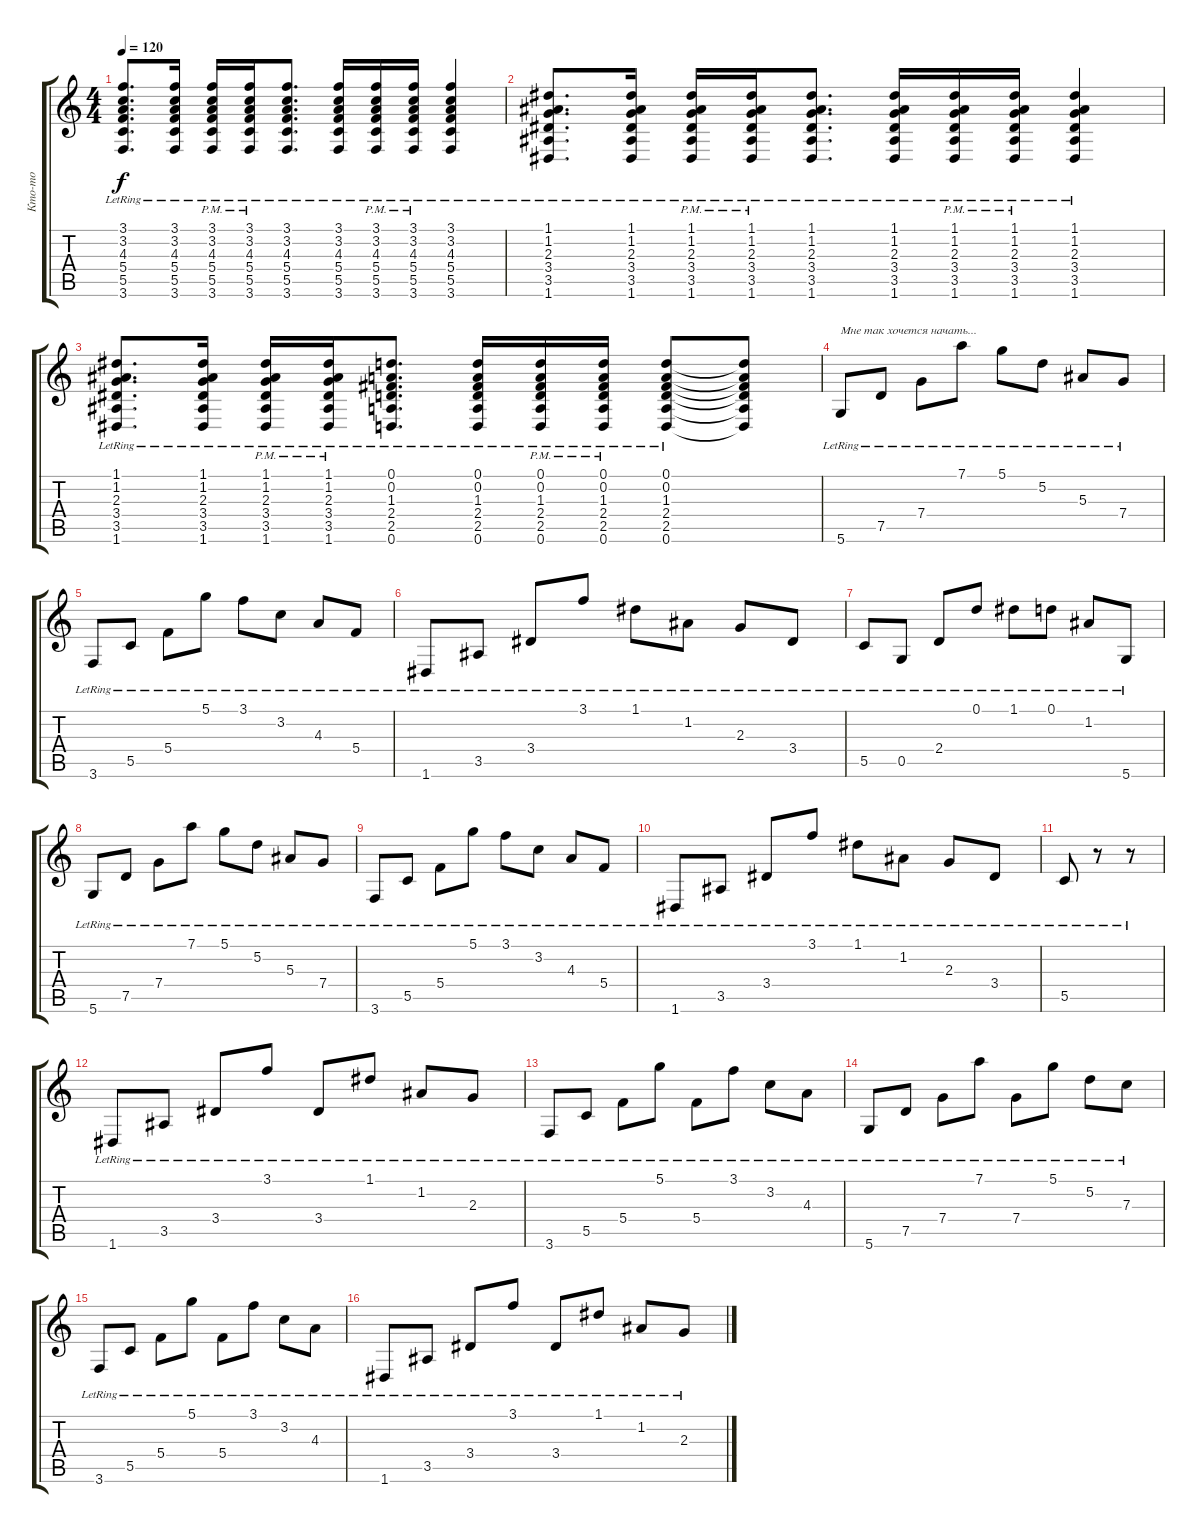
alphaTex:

\track ("Кто-то" "Кто-то") {instrument electricguitarjazz}
\staff {score tabs}
\tuning (D4 A3 F3 C3 G2 D2) {hide}
\ts (4 4)
\tempo 120
\clef g2
\ks c
(3.1{lr} 3.2{lr} 4.3{lr} 5.4{lr} 5.5{lr} 3.6{lr}).8{d dy f} (3.1{lr} 3.2{lr} 4.3{lr} 5.4{lr} 5.5{lr} 3.6{lr}).16 (3.1{pm lr} 3.2{pm lr} 4.3{pm lr} 5.4{pm lr} 5.5{pm lr} 3.6{pm lr}).16 (3.1{pm lr} 3.2{pm lr} 4.3{pm lr} 5.4{pm lr} 5.5{pm lr} 3.6{pm lr}).16 (3.1{lr} 3.2{lr} 4.3{lr} 5.4{lr} 5.5{lr} 3.6{lr}).8{d} (3.1{lr} 3.2{lr} 4.3{lr} 5.4{lr} 5.5{lr} 3.6{lr}).16 (3.1{pm lr} 3.2{pm lr} 4.3{pm lr} 5.4{pm lr} 5.5{pm lr} 3.6{pm lr}).16 (3.1{pm lr} 3.2{pm lr} 4.3{pm lr} 5.4{pm lr} 5.5{pm lr} 3.6{pm lr}).16 (3.1{lr} 3.2{lr} 4.3{lr} 5.4{lr} 5.5{lr} 3.6{lr}).4 |
(1.1{lr} 1.2{lr} 2.3{lr} 3.4{lr} 3.5{lr} 1.6{lr}).8{d} (1.1{lr} 1.2{lr} 2.3{lr} 3.4{lr} 3.5{lr} 1.6{lr}).16 (1.1{pm lr} 1.2{pm lr} 2.3{pm lr} 3.4{pm lr} 3.5{pm lr} 1.6{pm lr}).16 (1.1{pm lr} 1.2{pm lr} 2.3{pm lr} 3.4{pm lr} 3.5{pm lr} 1.6{pm lr}).16 (1.1{lr} 1.2{lr} 2.3{lr} 3.4{lr} 3.5{lr} 1.6{lr}).8{d} (1.1{lr} 1.2{lr} 2.3{lr} 3.4{lr} 3.5{lr} 1.6{lr}).16 (1.1{pm lr} 1.2{pm lr} 2.3{pm lr} 3.4{pm lr} 3.5{pm lr} 1.6{pm lr}).16 (1.1{pm lr} 1.2{pm lr} 2.3{pm lr} 3.4{pm lr} 3.5{pm lr} 1.6{pm lr}).16 (1.1{lr} 1.2{lr} 2.3{lr} 3.4{lr} 3.5{lr} 1.6{lr}).4 |
(1.1{lr} 1.2{lr} 2.3{lr} 3.4{lr} 3.5{lr} 1.6{lr}).8{d} (1.1{lr} 1.2{lr} 2.3{lr} 3.4{lr} 3.5{lr} 1.6{lr}).16 (1.1{lr} 1.2{lr} 2.3{pm lr} 3.4{pm lr} 3.5{pm lr} 1.6{pm lr}).16 (1.1{lr} 1.2{lr} 2.3{pm lr} 3.4{pm lr} 3.5{pm lr} 1.6{pm lr}).16 (0.1{lr} 0.2{lr} 1.3{lr} 2.4{lr} 2.5{lr} 0.6{lr}).8{d} (0.1{lr} 0.2{lr} 1.3{lr} 2.4{lr} 2.5{lr} 0.6{lr}).16 (0.1{pm lr} 0.2{pm lr} 1.3{pm lr} 2.4{pm lr} 2.5{pm lr} 0.6{pm lr}).16 (0.1{pm lr} 0.2{pm lr} 1.3{pm lr} 2.4{pm lr} 2.5{pm lr} 0.6{pm lr}).16 (0.1{lr} 0.2{lr} 1.3{lr} 2.4{lr} 2.5{lr} 0.6{lr}).8 (0.1{t} 0.2{t} 1.3{t} 2.4{t} 2.5{t} 0.6{t}).8 |
5.6{lr}.8{txt "Мне так хочется начать..."} 7.5{lr}.8 7.4{lr}.8 7.1{lr}.8 5.1{lr}.8 5.2{lr}.8 5.3{lr}.8 7.4{lr}.8 |
3.6{lr}.8 5.5{lr}.8 5.4{lr}.8 5.1{lr}.8 3.1{lr}.8 3.2{lr}.8 4.3{lr}.8 5.4{lr}.8 |
1.6{lr}.8 3.5{lr}.8 3.4{lr}.8 3.1{lr}.8 1.1{lr}.8 1.2{lr}.8 2.3{lr}.8 3.4{lr}.8 |
5.5{lr}.8 0.5{lr}.8 2.4{lr}.8 0.1{lr}.8 1.1{lr}.8 0.1{lr}.8 1.2{lr}.8 5.6{lr}.8 |
5.6{lr}.8 7.5{lr}.8 7.4{lr}.8 7.1{lr}.8 5.1{lr}.8 5.2{lr}.8 5.3{lr}.8 7.4{lr}.8 |
3.6{lr}.8 5.5{lr}.8 5.4{lr}.8 5.1{lr}.8 3.1{lr}.8 3.2{lr}.8 4.3{lr}.8 5.4{lr}.8 |
1.6{lr}.8 3.5{lr}.8 3.4{lr}.8 3.1{lr}.8 1.1{lr}.8 1.2{lr}.8 2.3{lr}.8 3.4{lr}.8 |
5.5{lr}.8 r.8 r.8 |
1.6{lr}.8 3.5{lr}.8 3.4{lr}.8 3.1{lr}.8 3.4{lr}.8 1.1{lr}.8 1.2{lr}.8 2.3{lr}.8 |
3.6{lr}.8 5.5{lr}.8 5.4{lr}.8 5.1{lr}.8 5.4{lr}.8 3.1{lr}.8 3.2{lr}.8 4.3{lr}.8 |
5.6{lr}.8 7.5{lr}.8 7.4{lr}.8 7.1{lr}.8 7.4{lr}.8 5.1{lr}.8 5.2{lr}.8 7.3{lr}.8 |
3.6{lr}.8 5.5{lr}.8 5.4{lr}.8 5.1{lr}.8 5.4{lr}.8 3.1{lr}.8 3.2{lr}.8 4.3{lr}.8 |
1.6{lr}.8 3.5{lr}.8 3.4{lr}.8 3.1{lr}.8 3.4{lr}.8 1.1{lr}.8 1.2{lr}.8 2.3{lr}.8
